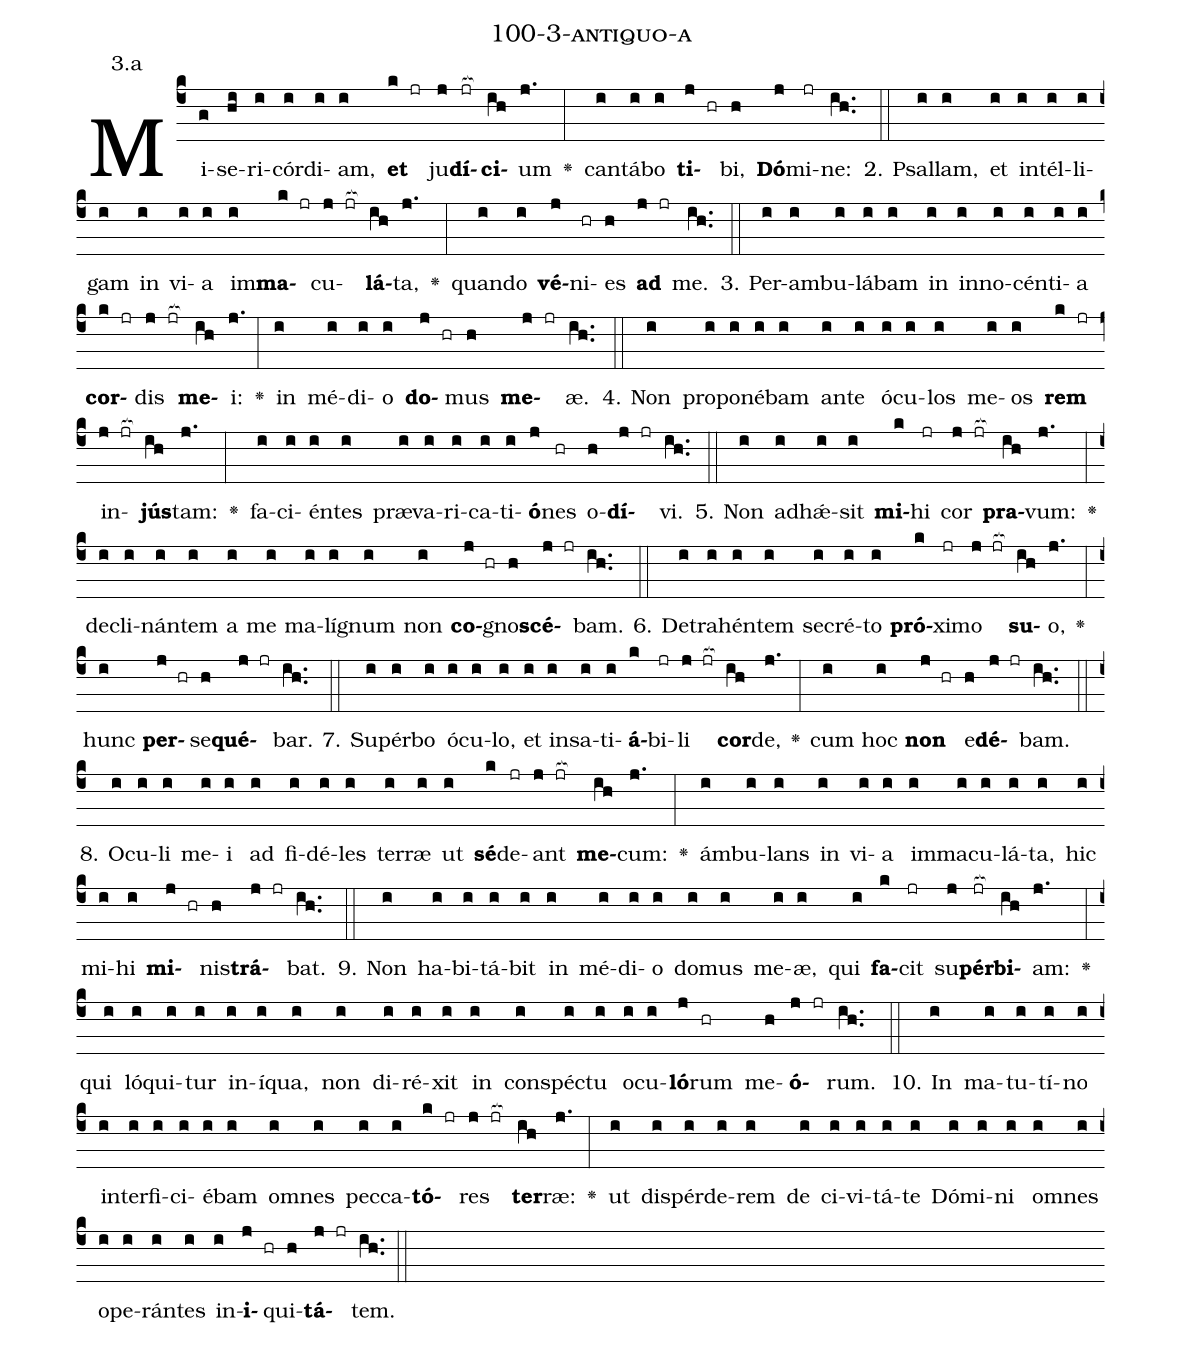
name: 100-3-antiquo-a;
annotation: 3.a;
%%
(c4)Mi(g)se(hi)ri(i)cór(i)di(i)am,(i) <b>et</b>(k jr) ju(j)<b>dí</b>(jr[ocb:1{])<b>ci</b>(ih[ocb:0}])um(j.) <v>\greheightstar</v>(:) can(i)tá(i)bo(i) <b>ti</b>(j hr)bi,(h) <b>Dó</b>(j)mi(jr)ne:(ih..) (::)
2. Psal(i)lam,(i) et(i) in(i)tél(i)li(i)gam(i) in(i) vi(i)a(i) im(i)<b>ma</b>(k jr)cu(j jr[ocb:1{])<b>lá</b>(ih[ocb:0}])ta,(j.) <v>\greheightstar</v>(:) quan(i)do(i) <b>vé</b>(j)ni(hr)es(h) <b>ad</b>(j jr) me.(ih..) (::)
3. Per(i)am(i)bu(i)lá(i)bam(i) in(i) in(i)no(i)cén(i)ti(i)a(i) <b>cor</b>(k jr)dis(j jr[ocb:1{]) <b>me</b>(ih[ocb:0}])i:(j.) <v>\greheightstar</v>(:) in(i) mé(i)di(i)o(i) <b>do</b>(j hr)mus(h) <b>me</b>(j jr)æ.(ih..) (::)
4. Non(i) pro(i)po(i)né(i)bam(i) an(i)te(i) ó(i)cu(i)los(i) me(i)os(i) <b>rem</b>(k jr) in(j jr[ocb:1{])<b>jús</b>(ih[ocb:0}])tam:(j.) <v>\greheightstar</v>(:) fa(i)ci(i)én(i)tes(i) præ(i)va(i)ri(i)ca(i)ti(i)<b>ó</b>(j)nes(hr) o(h)<b>dí</b>(j jr)vi.(ih..) (::)
5. Non(i) ad(i)hǽ(i)sit(i) <b>mi</b>(k)hi(jr) cor(j jr[ocb:1{]) <b>pra</b>(ih[ocb:0}])vum:(j.) <v>\greheightstar</v>(:) de(i)cli(i)nán(i)tem(i) a(i) me(i) ma(i)lí(i)gnum(i) non(i) <b>co</b>(j hr)gno(h)<b>scé</b>(j jr)bam.(ih..) (::)
6. De(i)tra(i)hén(i)tem(i) se(i)cré(i)to(i) <b>pró</b>(k)xi(jr)mo(j jr[ocb:1{]) <b>su</b>(ih[ocb:0}])o,(j.) <v>\greheightstar</v>(:) hunc(i) <b>per</b>(j hr)se(h)<b>qué</b>(j jr)bar.(ih..) (::)
7. Su(i)pér(i)bo(i) ó(i)cu(i)lo,(i) et(i) in(i)sa(i)ti(i)<b>á</b>(k)bi(jr)li(j jr[ocb:1{]) <b>cor</b>(ih[ocb:0}])de,(j.) <v>\greheightstar</v>(:) cum(i) hoc(i) <b>non</b>(j hr) e(h)<b>dé</b>(j jr)bam.(ih..) (::)
8. O(i)cu(i)li(i) me(i)i(i) ad(i) fi(i)dé(i)les(i) ter(i)ræ(i) ut(i) <b>sé</b>(k)de(jr)ant(j jr[ocb:1{]) <b>me</b>(ih[ocb:0}])cum:(j.) <v>\greheightstar</v>(:) ám(i)bu(i)lans(i) in(i) vi(i)a(i) im(i)ma(i)cu(i)lá(i)ta,(i) hic(i) mi(i)hi(i) <b>mi</b>(j hr)nis(h)<b>trá</b>(j jr)bat.(ih..) (::)
9. Non(i) ha(i)bi(i)tá(i)bit(i) in(i) mé(i)di(i)o(i) do(i)mus(i) me(i)æ,(i) qui(i) <b>fa</b>(k)cit(jr) su(j)<b>pér</b>(jr[ocb:1{])<b>bi</b>(ih[ocb:0}])am:(j.) <v>\greheightstar</v>(:) qui(i) ló(i)qui(i)tur(i) in(i)í(i)qua,(i) non(i) di(i)ré(i)xit(i) in(i) con(i)spéc(i)tu(i) o(i)cu(i)<b>ló</b>(j)rum(hr) me(h)<b>ó</b>(j jr)rum.(ih..) (::)
10. In(i) ma(i)tu(i)tí(i)no(i) in(i)ter(i)fi(i)ci(i)é(i)bam(i) om(i)nes(i) pec(i)ca(i)<b>tó</b>(k jr)res(j jr[ocb:1{]) <b>ter</b>(ih[ocb:0}])ræ:(j.) <v>\greheightstar</v>(:) ut(i) dis(i)pér(i)de(i)rem(i) de(i) ci(i)vi(i)tá(i)te(i) Dó(i)mi(i)ni(i) om(i)nes(i) o(i)pe(i)rán(i)tes(i) in(i)<b>i</b>(j hr)qui(h)<b>tá</b>(j jr)tem.(ih..) (::)
